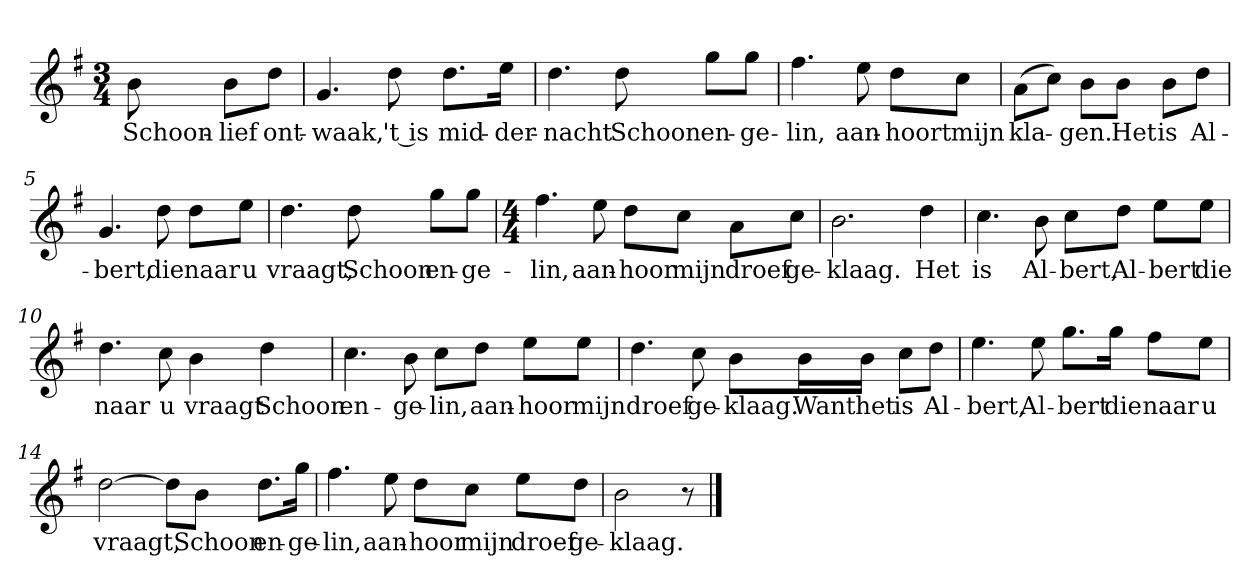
**kern	**text
*part1	*part1
*staff1	*staff1
*clefG2	*
*k[f#]	*
*G:	*
*M3/4	*
*MM120	*
=	=
8b	Schoon-
8b\L	-lief
8dd\J	ont-
=1	=1
4.g	-waak,
8dd	't is
8.dd\L	mid-
16ee\Jk	-der-
=2	=2
4.dd	-nacht
8dd	Schoon
8gg\L	en-
8gg\J	-ge-
=3	=3
4.ff#	-lin,
8ee	aan-
8dd\L	-hoort
8cc\J	mijn
=4	=4
(8a\L	kla-
8cc\J)	.
8b\L	-gen.
8b\J	Het
8b\L	is
8dd\J	Al-
=5	=5
4.g	-bert,
8dd	die
8dd\L	naar
8ee\J	u
=6	=6
4.dd	vraagt,
8dd	Schoon
8gg\L	en-
8gg\J	-ge-
=7	=7
*M4/4	*
4.ff#	-lin,
8ee	aan-
8dd\L	-hoor
8cc\J	mijn
8a\L	droef
8cc\J	ge-
=8	=8
2.b	-klaag.
4dd	Het
=9	=9
4.cc	is
8b	Al-
8cc\L	-bert,
8dd\J	Al-
8ee\L	-bert
8ee\J	die
=10	=10
4.dd	naar
8cc	u
4b	vraagt
4dd	Schoon
=11	=11
4.cc	en-
8b	-ge-
8cc\L	-lin,
8dd\J	aan-
8ee\L	-hoor
8ee\J	mijn
=12	=12
4.dd	droef
8cc	ge-
8b\L	-klaag.
16b\L	Want
16b\JJ	het
8cc\L	is
8dd\J	Al-
=13	=13
4.ee	-bert,
8ee	Al-
8.gg\L	-bert
16gg\Jk	die
8ff#\L	naar
8ee\J	u
=14	=14
[2dd	vraagt,
8dd\L]	.
8b\J	Schoon
8.dd\L	en-
16gg\Jk	-ge-
=15	=15
4.ff#	-lin,
8ee	aan-
8dd\L	-hoor
8cc\J	mijn
8ee\L	droef
8dd\J	ge-
=16	=16
2b	-klaag.
8r	.
==	==
*-	*-
